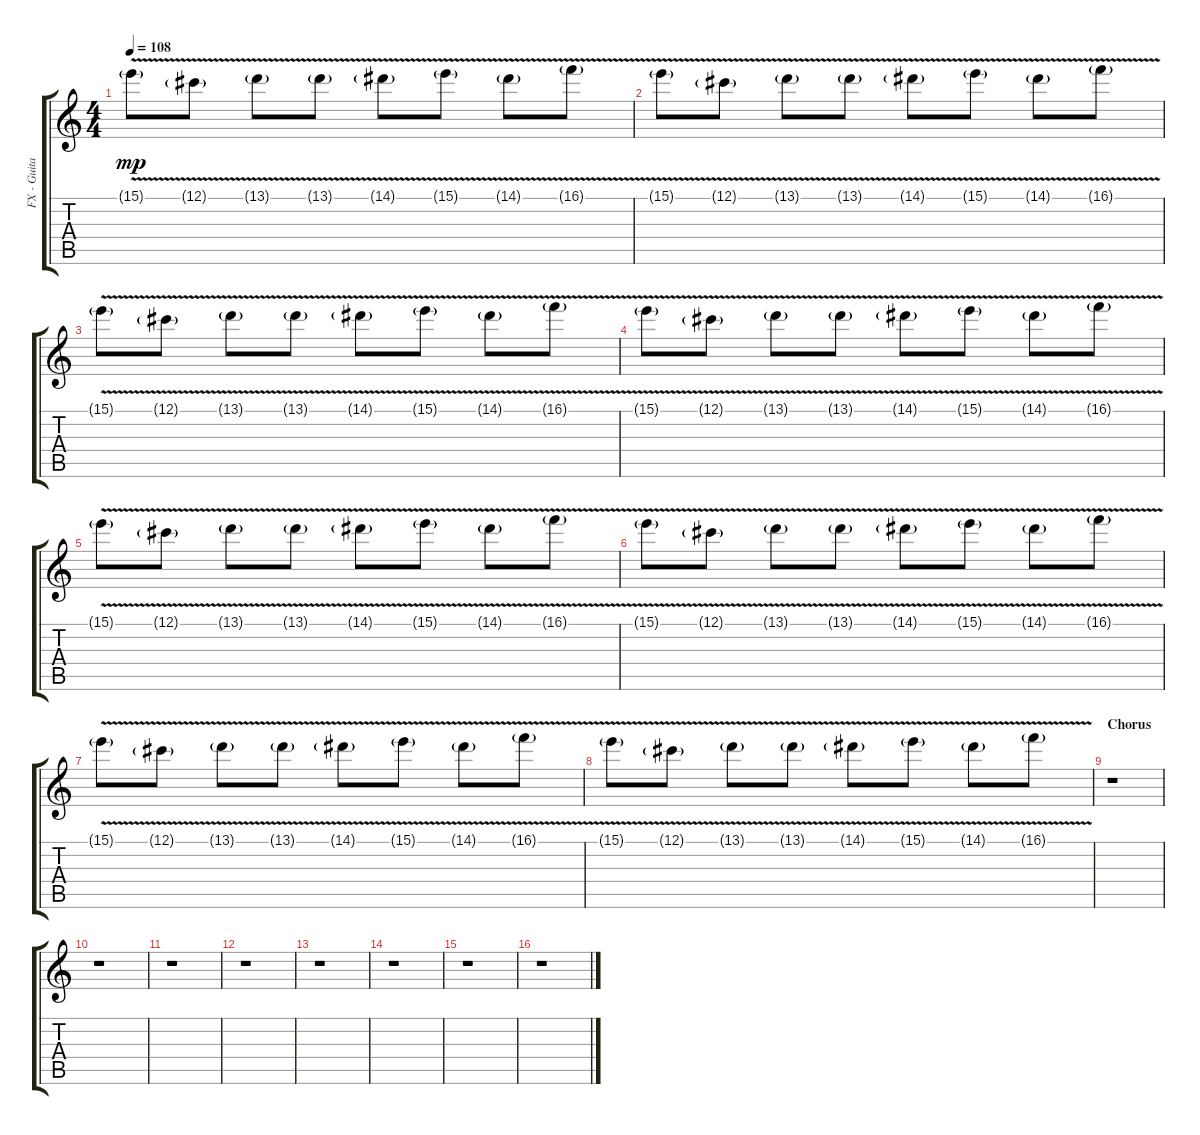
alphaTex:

\track ("FX - Guitar Delay" "FX - Guita") {instrument electricguitarclean}
\staff {score tabs}
\tuning (Db4 Ab3 E3 B2 Gb2 Db2) {hide}
\ts (4 4)
\tempo 108
\clef g2
\ks c
15.1{v g}.8{dy mp} 12.1{v g}.8 13.1{v g}.8 13.1{v g}.8 14.1{v g}.8 15.1{v g}.8 14.1{v g}.8 16.1{v g}.8 |
15.1{v g}.8 12.1{v g}.8 13.1{v g}.8 13.1{v g}.8 14.1{v g}.8 15.1{v g}.8 14.1{v g}.8 16.1{v g}.8 |
15.1{v g}.8 12.1{v g}.8 13.1{v g}.8 13.1{v g}.8 14.1{v g}.8 15.1{v g}.8 14.1{v g}.8 16.1{v g}.8 |
15.1{v g}.8 12.1{v g}.8 13.1{v g}.8 13.1{v g}.8 14.1{v g}.8 15.1{v g}.8 14.1{v g}.8 16.1{v g}.8 |
15.1{v g}.8 12.1{v g}.8 13.1{v g}.8 13.1{v g}.8 14.1{v g}.8 15.1{v g}.8 14.1{v g}.8 16.1{v g}.8 |
15.1{v g}.8 12.1{v g}.8 13.1{v g}.8 13.1{v g}.8 14.1{v g}.8 15.1{v g}.8 14.1{v g}.8 16.1{v g}.8 |
15.1{v g}.8 12.1{v g}.8 13.1{v g}.8 13.1{v g}.8 14.1{v g}.8 15.1{v g}.8 14.1{v g}.8 16.1{v g}.8 |
15.1{v g}.8 12.1{v g}.8 13.1{v g}.8 13.1{v g}.8 14.1{v g}.8 15.1{v g}.8 14.1{v g}.8 16.1{v g}.8 |
\section ("" "Chorus")
r.1 |
r.1 |
r.1 |
r.1 |
r.1 |
r.1 |
r.1 |
r.1
